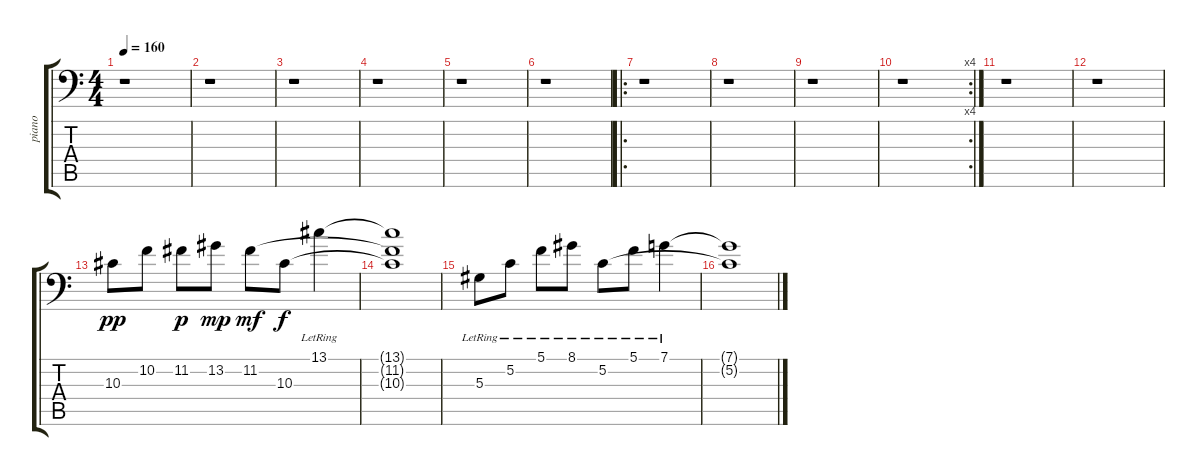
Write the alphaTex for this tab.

\track ("piano" "piano") {instrument acousticgrandpiano}
\staff {score tabs}
\tuning (C4 G3 Eb3 Bb2 F2 Bb1) {hide}
\ts (4 4)
\tempo 160
\clef f4
\ks c
r.1{dy f} |
r.1 |
r.1 |
r.1 |
r.1 |
r.1 |
\ro
r.1 |
r.1 |
r.1 |
\rc 4
r.1 |
r.1 |
r.1 |
10.3.8{dy pp} 10.2.8 11.2.8{dy p} 13.2.8{dy mp} 11.2.8{dy mf} 10.3.8{dy f} 13.1{lr}.4 |
(13.1{t} 11.2{t} 10.3{t}).1 |
5.3{lr}.8 5.2{lr}.8 5.1{lr}.8 8.1{lr}.8 5.2{lr}.8 5.1{lr}.8 7.1{lr}.4 |
(7.1{t} 5.2{t}).1
